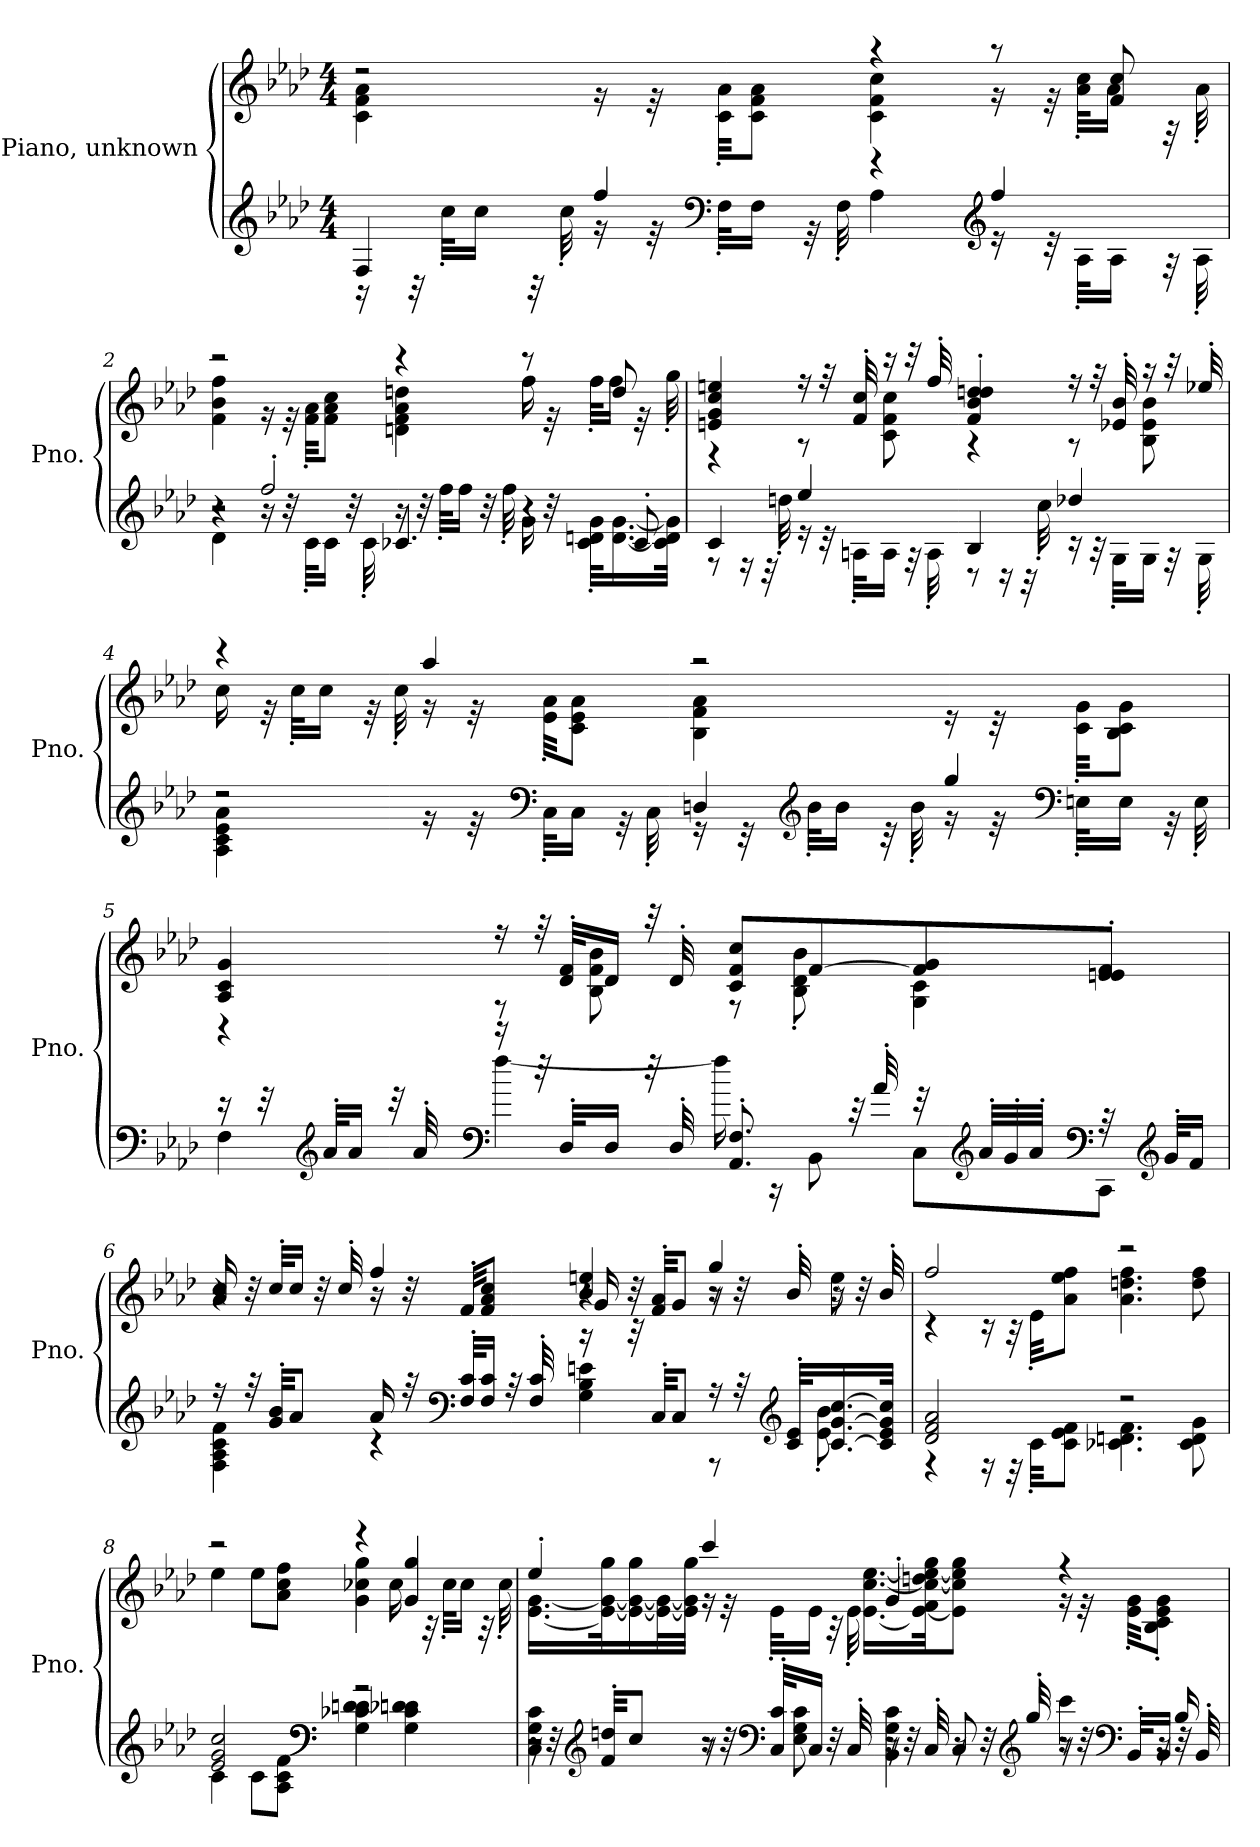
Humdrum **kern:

**kern	**kern
*part1	*part1
*staff2	*staff1
*I"Piano, unknown	*
*I'Pno.	*
*clefG2	*clefG2
*k[b-e-a-d-]	*k[b-e-a-d-]
*M4/4	*M4/4
*MM120	*MM120
=1	=1
*^	*^
4F/	16r	2r	4c\ 4f\ 4a-\
.	32r	.	.
.	32cc'\KLL	.	.
.	16cc\JJ	.	.
.	32r	.	.
.	32cc'\	.	.
4ff/	16r	.	16r
.	32r	.	32r
*clefF4	*	*	*
.	32F'\KLL	.	32c\' 32a-\'KKL
.	16F\JJ	.	8c\ 8f\ 8a-\J
.	32r	.	.
.	32F'\	.	.
4r	4A-\	4r	4c\ 4f\ 4cc\
*clefG2	*	*	*
4ff/	16r	8r	16r
.	32r	.	32r
.	32A-'\KLL	.	32a-\' 32cc\'KLL
.	16A-\JJ	8f/ 8cc/	16a-\JJ
.	32r	.	32r
.	32A-'\	.	32a-'\
!!LO:LB:g=z	!!
=2	=2	=2	=2
*	*^	*	*
4r	4d-\	2r	2r	4f\ 4b-\ 4ff\
2ff'/	16r	.	.	16r
.	32r	.	.	32r
.	32c'\KLL	.	.	32f\' 32a-\'KKL
.	16c\JJ	.	.	8f\ 8a-\ 8cc\J
.	32r	.	.	.
.	32c'\	.	.	.
.	16r	4.c-X/	4r	4dn\ 4f\ 4a-\ 4ddn\
.	32r	.	.	.
.	32ff'\KLL	.	.	.
.	16ff\JJ	.	.	.
.	32r	.	.	.
.	32ff'\	.	.	.
4r	16g\	.	8r	16ff\
.	32r	.	.	32r
.	32c-\' 32dn\' 32g\'KLL	.	.	32ff'\KLL
.	[16.d\ [16.g\	8c-'/	8dd/	16ff\JJ
.	.	.	.	32r
.	32c-\ 32d\] 32g\]JJk	.	.	32gg'\
*	*v	*v	*	*
!!LO:LB:g=z	!!
=3	=3	=3	=3
4c/	8r	4en/ 4g/ 4cc/ 4een/	4r
.	16r	.	.
.	32r	.	.
.	32ddn'\	.	.
4ee-/	16r	16r	8r
.	32r	32r	.
.	32An'\KLL	32f/' 32cc/'	.
.	16A\JJ	16r	8c\ 8f\ 8cc\
.	32r	32r	.
.	32A'\	32ff'/	.
4B-/	8r	4f/' 4b-/' 4dd-/' 4ddn/'	4r
.	16r	.	.
.	32r	.	.
.	32cc'\	.	.
4dd-X/	16r	16r	8r
.	32r	32r	.
.	32G'\KLL	32e-X/' 32b-/'	.
.	16G\JJ	16r	8B-\ 8e-\ 8b-\
.	32r	32r	.
.	32G'\	32ee-X'/	.
!!LO:LB:g=z	!!
=4	=4	=4	=4
2r	4A-\ 4c\ 4e-\ 4a-\	4r	16cc\
.	.	.	32r
.	.	.	32cc'\KLL
.	.	.	16cc\JJ
.	.	.	32r
.	.	.	32cc'\
.	16r	4aa-/	16r
.	32r	.	32r
*clefF4	*	*	*
.	32C'\KLL	.	32e-\' 32a-\'KKL
.	16C\JJ	.	8c\ 8e-\ 8a-\J
.	32r	.	.
.	32C'\	.	.
4Dn/	16r	2r	4B-\ 4f\ 4a-\
.	32r	.	.
*clefG2	*	*	*
.	32b-'\KLL	.	.
.	16b-\JJ	.	.
.	32r	.	.
.	32b-'\	.	.
4gg/	16r	.	16r
.	32r	.	32r
*clefF4	*	*	*
.	32En'\KLL	.	32c\' 32g\'KKL
.	16E\JJ	.	8B-\ 8c\ 8g\J
.	32r	.	.
.	32E'\	.	.
!!LO:LB:g=z	!!
=5	=5	=5	=5
16r	4F\	4A-/ 4c/ 4g/	4r
32r	.	.	.
*clefG2	*	*	*
32a-'/KLL	.	.	.
16a-/JJ	.	.	.
32r	.	.	.
32a-'/	.	.	.
*clefF4	*	*	*
16r	[4ff\	16r	8r
32r	.	32r	.
32D-'/KLL	.	32d-/' 32f/'KLL	.
16D-/JJ	.	16d-/JJ	8B-\ 8f\ 8b-\
32r	.	32r	.
32D-'/	.	32d-'/	.
8.AA-/' 8.F/'	16ff\]	8c/ 8f/ 8cc/L	8r
.	16r	.	.
.	8BB-\	[8f/	8B-\' 8d-\' 8b-\'
32r	.	.	.
32a-'/	.	.	.
32r	8C\L	8f/] 8g/	4G\ 4c\
*clefG2	*	*	*
32a-'/LLL	.	.	.
32g'/	.	.	.
32a-'/JJJ	.	.	.
*clefF4	*	*	*
32r	8CC\J	8e-/' 8en/' 8f/'J	.
*clefG2	*	*	*
32g'/KLL	.	.	.
16f/JJ	.	.	.
!!LO:LB:g=z
=6	=6	=6	=6
*	*	*	*^
16r	4F\ 4A-\ 4c\ 4f\	4r	2r	16a-/ 16cc/
32r	.	.	.	32r
32g/' 32b-/'KKL	.	.	.	32cc'/KLL
8a-/J	.	.	.	16cc/JJ
.	.	.	.	32r
.	.	.	.	32cc'/
16a-/	4r	4ff/	.	16r
32r	.	.	.	32r
*clefF4	*	*	*	*
32F/' 32c/'KLL	.	.	.	32f'/KKL
16F/ 16c/JJ	.	.	.	8f/ 8a-/ 8cc/J
32r	.	.	.	.
32F/' 32c/'	.	.	.	.
16r	4G\ 4B-\ 4en\	4b-/ 4een/	4r	16g/
32r	.	.	.	32r
32C'/KKL	.	.	.	32f/' 32a-/'KKL
8C/J	.	.	.	8g/J
16r	8r	4gg/	8r	16r
32r	.	.	.	32r
*clefG2	*	*	*	*
32c/' 32e/'KLL	.	.	.	32b-'/
[16.c/ [16.g/ [16.cc/	8e\' 8b-\'	.	8ee\	16r
.	.	.	.	32r
32c/] 32e/ 32g/] 32cc/]JJk	.	.	.	32b-'/
*	*	*	*v	*v
=7	=7	=7	=7
2d-/ 2f/ 2a-/	4r	2ff/	4r
.	16r	.	16r
.	32r	.	32r
.	32c'\KKL	.	32e-'\KKL
.	8c\ 8e-\ 8f\J	.	8a-\ 8ee-\ 8ff\J
2r	4.c-X\ 4.dn\ 4.f\	2r	4.a-\ 4.ddn\ 4.ff\
.	8c-\ 8d\ 8g\	.	8dd\ 8ff\
!!LO:PB:g=z	!!
=8	=8	=8	=8
2e-/ 2g/ 2cc/	4c\	2r	4ee-\
.	8c\L	.	8ee-\L
.	8A-\ 8c\ 8f\J	.	8a-\ 8cc\ 8ff\J
*clefF4	*	*	*
2r	4G\ 4c-X\ 4d-\ 4dn\	4r	4g\ 4cc-X\ 4gg\
.	4G\ 4c-\ 4d-X\ 4dn\	4g/ 4gg/	16cc-\
.	.	.	32r
.	.	.	32cc-'\KLL
.	.	.	16cc-\JJ
.	.	.	32r
.	.	.	32cc-'\
!!LO:LB:g=z	!!
=9	=9	=9	=9
*	*^	*	*
16r	4C\ 4G\ 4c\	2r	4ee-'/	[16.e-\ [16.g\LL
32r	.	.	.	.
*clefG2	*	*	*	*
32f/' 32ddn/'KKL	.	.	.	32e-\_ 32g\_ 32gg\K
8cc/J	.	.	.	16e-\_ 16g\_ 16gg\
.	.	.	.	32e-\_ 32g\_L
.	.	.	.	32e-\] 32g\] 32gg\JJJ
16r	8r	.	4ccc/	16r
32r	.	.	.	32r
*clefF4	*	*	*	*
32C/' 32c/'KLL	.	.	.	32e-'\KLL
16C/JJ	8E-\ 8G\ 8c\	.	.	16e-\JJ
32r	.	.	.	32r
32C'/	.	.	.	32e-'\
16r	4BB-\ 4G\ 4c\	8r	4g'/	[16.e-\ [16.cc\ [16.ee-\LL
32r	.	.	.	.
32C'/	.	.	.	32e-\_ 32f\ 32cc\_ 32ddn\ 32ee-\_ 32gg\JK
16r	.	8C/	.	8e-\] 8cc\] 8ee-\] 8gg\J
32r	.	.	.	.
*clefG2	*	*	*	*
32gg'/	.	.	.	.
16r	4ccc\	8r	4r	16r
32r	.	.	.	32r
*clefF4	*	*	*	*
32BB-'/KLL	.	.	.	32e-\' 32g\'KKL
16BB-/JJ	.	16r	.	8B-\' 8c\' 8e-\' 8g\'J
32r	.	16B-/	.	.
32BB-'/	.	.	.	.
*v	*v	*v	*	*
*	*v	*v
=	=
*-	*-
